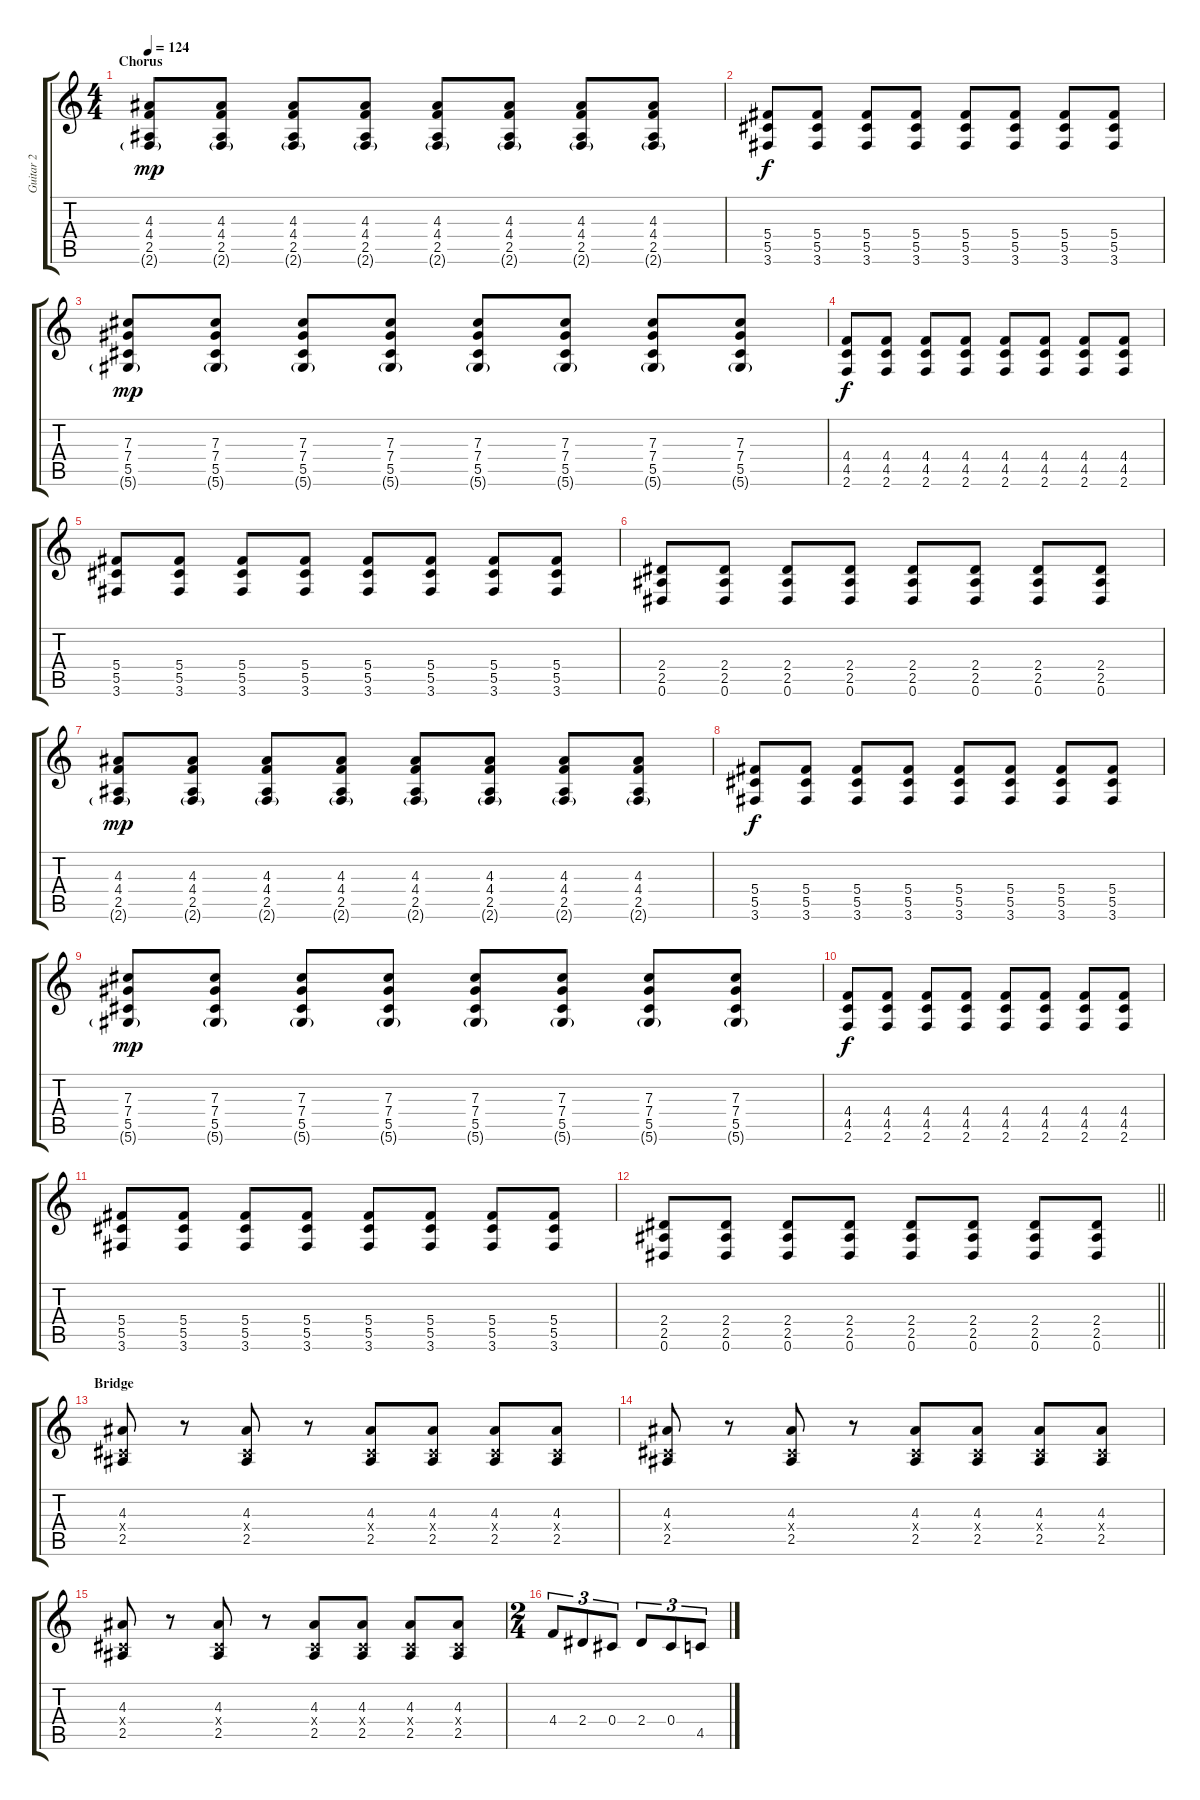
\track ("Guitar 2" "Guitar 2") {instrument distortionguitar}
\staff {score tabs}
\tuning (Eb4 Bb3 Gb3 Db3 Ab2 Eb2) {hide}
\ts (4 4)
\section ("" "Chorus")
\tempo 124
\clef g2
\ks c
(4.3 4.4 2.5 2.6{g}).8{dy mp} (4.3 4.4 2.5 2.6{g}).8 (4.3 4.4 2.5 2.6{g}).8 (4.3 4.4 2.5 2.6{g}).8 (4.3 4.4 2.5 2.6{g}).8 (4.3 4.4 2.5 2.6{g}).8 (4.3 4.4 2.5 2.6{g}).8 (4.3 4.4 2.5 2.6{g}).8 |
(5.4 5.5 3.6).8{dy f} (5.4 5.5 3.6).8 (5.4 5.5 3.6).8 (5.4 5.5 3.6).8 (5.4 5.5 3.6).8 (5.4 5.5 3.6).8 (5.4 5.5 3.6).8 (5.4 5.5 3.6).8 |
(7.3 7.4 5.5 5.6{g}).8{dy mp} (7.3 7.4 5.5 5.6{g}).8 (7.3 7.4 5.5 5.6{g}).8 (7.3 7.4 5.5 5.6{g}).8 (7.3 7.4 5.5 5.6{g}).8 (7.3 7.4 5.5 5.6{g}).8 (7.3 7.4 5.5 5.6{g}).8 (7.3 7.4 5.5 5.6{g}).8 |
(4.4 4.5 2.6).8{dy f} (4.4 4.5 2.6).8 (4.4 4.5 2.6).8 (4.4 4.5 2.6).8 (4.4 4.5 2.6).8 (4.4 4.5 2.6).8 (4.4 4.5 2.6).8 (4.4 4.5 2.6).8 |
(5.4 5.5 3.6).8 (5.4 5.5 3.6).8 (5.4 5.5 3.6).8 (5.4 5.5 3.6).8 (5.4 5.5 3.6).8 (5.4 5.5 3.6).8 (5.4 5.5 3.6).8 (5.4 5.5 3.6).8 |
(2.4 2.5 0.6).8 (2.4 2.5 0.6).8 (2.4 2.5 0.6).8 (2.4 2.5 0.6).8 (2.4 2.5 0.6).8 (2.4 2.5 0.6).8 (2.4 2.5 0.6).8 (2.4 2.5 0.6).8 |
(4.3 4.4 2.5 2.6{g}).8{dy mp} (4.3 4.4 2.5 2.6{g}).8 (4.3 4.4 2.5 2.6{g}).8 (4.3 4.4 2.5 2.6{g}).8 (4.3 4.4 2.5 2.6{g}).8 (4.3 4.4 2.5 2.6{g}).8 (4.3 4.4 2.5 2.6{g}).8 (4.3 4.4 2.5 2.6{g}).8 |
(5.4 5.5 3.6).8{dy f} (5.4 5.5 3.6).8 (5.4 5.5 3.6).8 (5.4 5.5 3.6).8 (5.4 5.5 3.6).8 (5.4 5.5 3.6).8 (5.4 5.5 3.6).8 (5.4 5.5 3.6).8 |
(7.3 7.4 5.5 5.6{g}).8{dy mp} (7.3 7.4 5.5 5.6{g}).8 (7.3 7.4 5.5 5.6{g}).8 (7.3 7.4 5.5 5.6{g}).8 (7.3 7.4 5.5 5.6{g}).8 (7.3 7.4 5.5 5.6{g}).8 (7.3 7.4 5.5 5.6{g}).8 (7.3 7.4 5.5 5.6{g}).8 |
(4.4 4.5 2.6).8{dy f} (4.4 4.5 2.6).8 (4.4 4.5 2.6).8 (4.4 4.5 2.6).8 (4.4 4.5 2.6).8 (4.4 4.5 2.6).8 (4.4 4.5 2.6).8 (4.4 4.5 2.6).8 |
(5.4 5.5 3.6).8 (5.4 5.5 3.6).8 (5.4 5.5 3.6).8 (5.4 5.5 3.6).8 (5.4 5.5 3.6).8 (5.4 5.5 3.6).8 (5.4 5.5 3.6).8 (5.4 5.5 3.6).8 |
\barLineRight lightlight
(2.4 2.5 0.6).8 (2.4 2.5 0.6).8 (2.4 2.5 0.6).8 (2.4 2.5 0.6).8 (2.4 2.5 0.6).8 (2.4 2.5 0.6).8 (2.4 2.5 0.6).8 (2.4 2.5 0.6).8 |
\section ("" "Bridge")
(4.3 0.4{x} 2.5).8 r.8 (4.3 0.4{x} 2.5).8 r.8 (4.3 0.4{x} 2.5).8 (4.3 0.4{x} 2.5).8 (4.3 0.4{x} 2.5).8 (4.3 0.4{x} 2.5).8 |
(4.3 0.4{x} 2.5).8 r.8 (4.3 0.4{x} 2.5).8 r.8 (4.3 0.4{x} 2.5).8 (4.3 0.4{x} 2.5).8 (4.3 0.4{x} 2.5).8 (4.3 0.4{x} 2.5).8 |
(4.3 0.4{x} 2.5).8 r.8 (4.3 0.4{x} 2.5).8 r.8 (4.3 0.4{x} 2.5).8 (4.3 0.4{x} 2.5).8 (4.3 0.4{x} 2.5).8 (4.3 0.4{x} 2.5).8 |
\ts (2 4)
4.4.8{tu (3 2)} 2.4.8{tu (3 2)} 0.4.8{tu (3 2)} 2.4.8{tu (3 2)} 0.4.8{tu (3 2)} 4.5.8{tu (3 2)}
